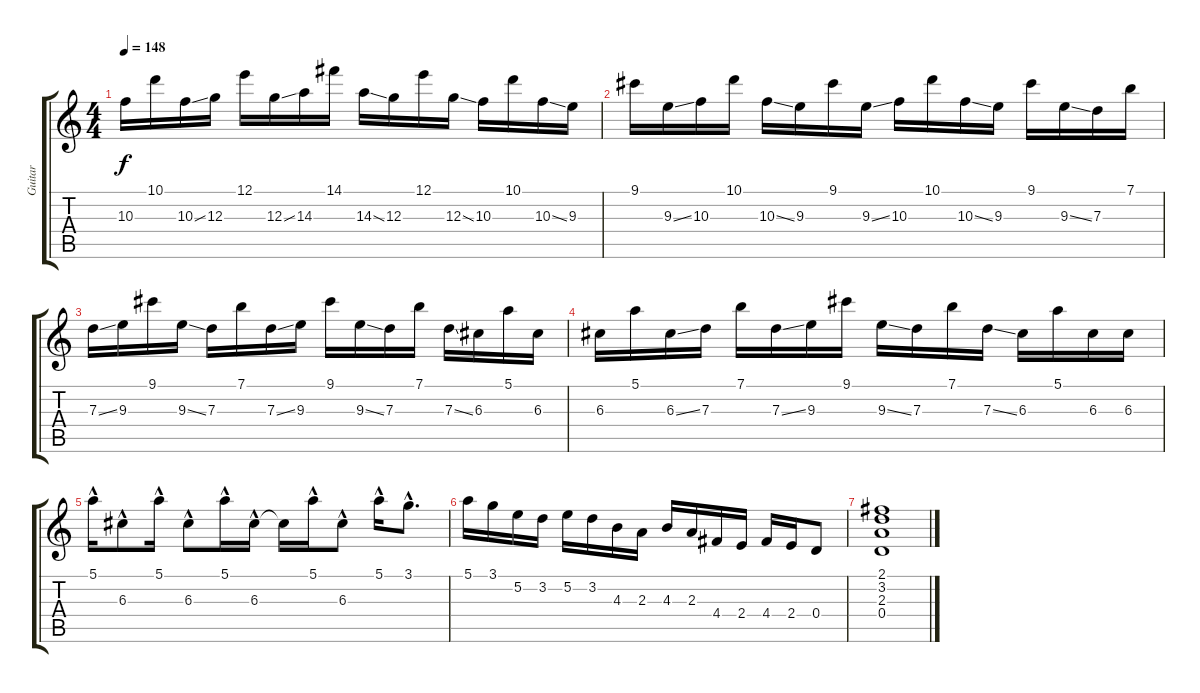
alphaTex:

\track ("Guitar" "Guitar") {instrument overdrivenguitar}
\staff {score tabs}
\tuning (E4 B3 G3 D3 A2 E2) {hide}
\ts (4 4)
\tempo 148
\clef g2
\ks c
10.3.16{dy f} 10.1.16 10.3{ss}.16 12.3.16 12.1.16 12.3{ss}.16 14.3.16 14.1.16 14.3{ss}.16 12.3.16 12.1.16 12.3{ss}.16 10.3.16 10.1.16 10.3{ss}.16 9.3.16 |
9.1.16 9.3{ss}.16 10.3.16 10.1.16 10.3{ss}.16 9.3.16 9.1.16 9.3{ss}.16 10.3.16 10.1.16 10.3{ss}.16 9.3.16 9.1.16 9.3{ss}.16 7.3.16 7.1.16 |
7.3{ss}.16 9.3.16 9.1.16 9.3{ss}.16 7.3.16 7.1.16 7.3{ss}.16 9.3.16 9.1.16 9.3{ss}.16 7.3.16 7.1.16 7.3{ss}.16 6.3.16 5.1.16 6.3.16 |
6.3.16 5.1.16 6.3{ss}.16 7.3.16 7.1.16 7.3{ss}.16 9.3.16 9.1.16 9.3{ss}.16 7.3.16 7.1.16 7.3{ss}.16 6.3.16 5.1.16 6.3.16 6.3.16 |
5.1{hac}.16 6.3{hac}.8 5.1{hac}.16 6.3{hac}.8 5.1{hac}.16 6.3{hac}.16 6.3{t}.16 5.1{hac}.16 6.3{hac}.8 5.1{hac}.16 3.1{hac}.8{d} |
5.1.16 3.1.16 5.2.16 3.2.16 5.2.16 3.2.16 4.3.16 2.3.16 4.3.16 2.3.16 4.4.16 2.4.16 4.4.16 2.4.16 0.4.8 |
(2.1 3.2 2.3 0.4).1
